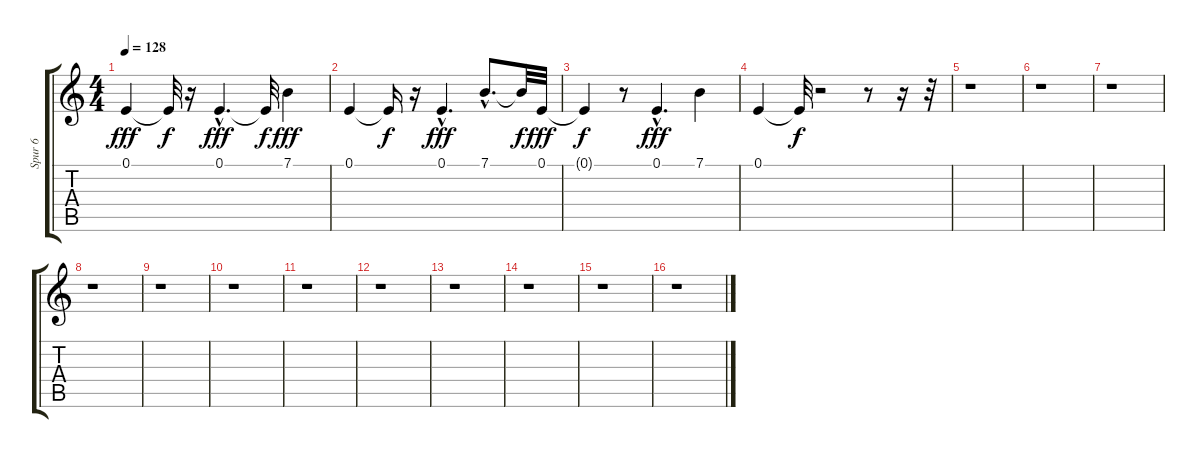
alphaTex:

\track ("Spur 6" "Spur 6") {instrument telephonering}
\staff {score tabs}
\tuning (E4 B3 G3 D3 A2 E2) {hide}
\ts (4 4)
\tempo 128
\clef g2
\ks c
0.1.4{dy fff} 0.1{t}.32{dy f} r.16 0.1{hac}.4{d dy fff} 0.1{t}.32{dy f} 7.1.4{dy fff} |
0.1.4 0.1{t}.16{dy f} r.16 0.1{hac}.4{d dy fff} 7.1{hac}.8{d} 7.1{t}.32{dy f} 0.1.32{dy fff} |
0.1{t}.4{dy f} r.8 0.1{hac}.4{d dy fff} 7.1.4 |
0.1.4 0.1{t}.32{dy f} r.2 r.8 r.16 r.32 |
r.1 |
r.1 |
r.1 |
r.1 |
r.1 |
r.1 |
r.1 |
r.1 |
r.1 |
r.1 |
r.1 |
r.1
